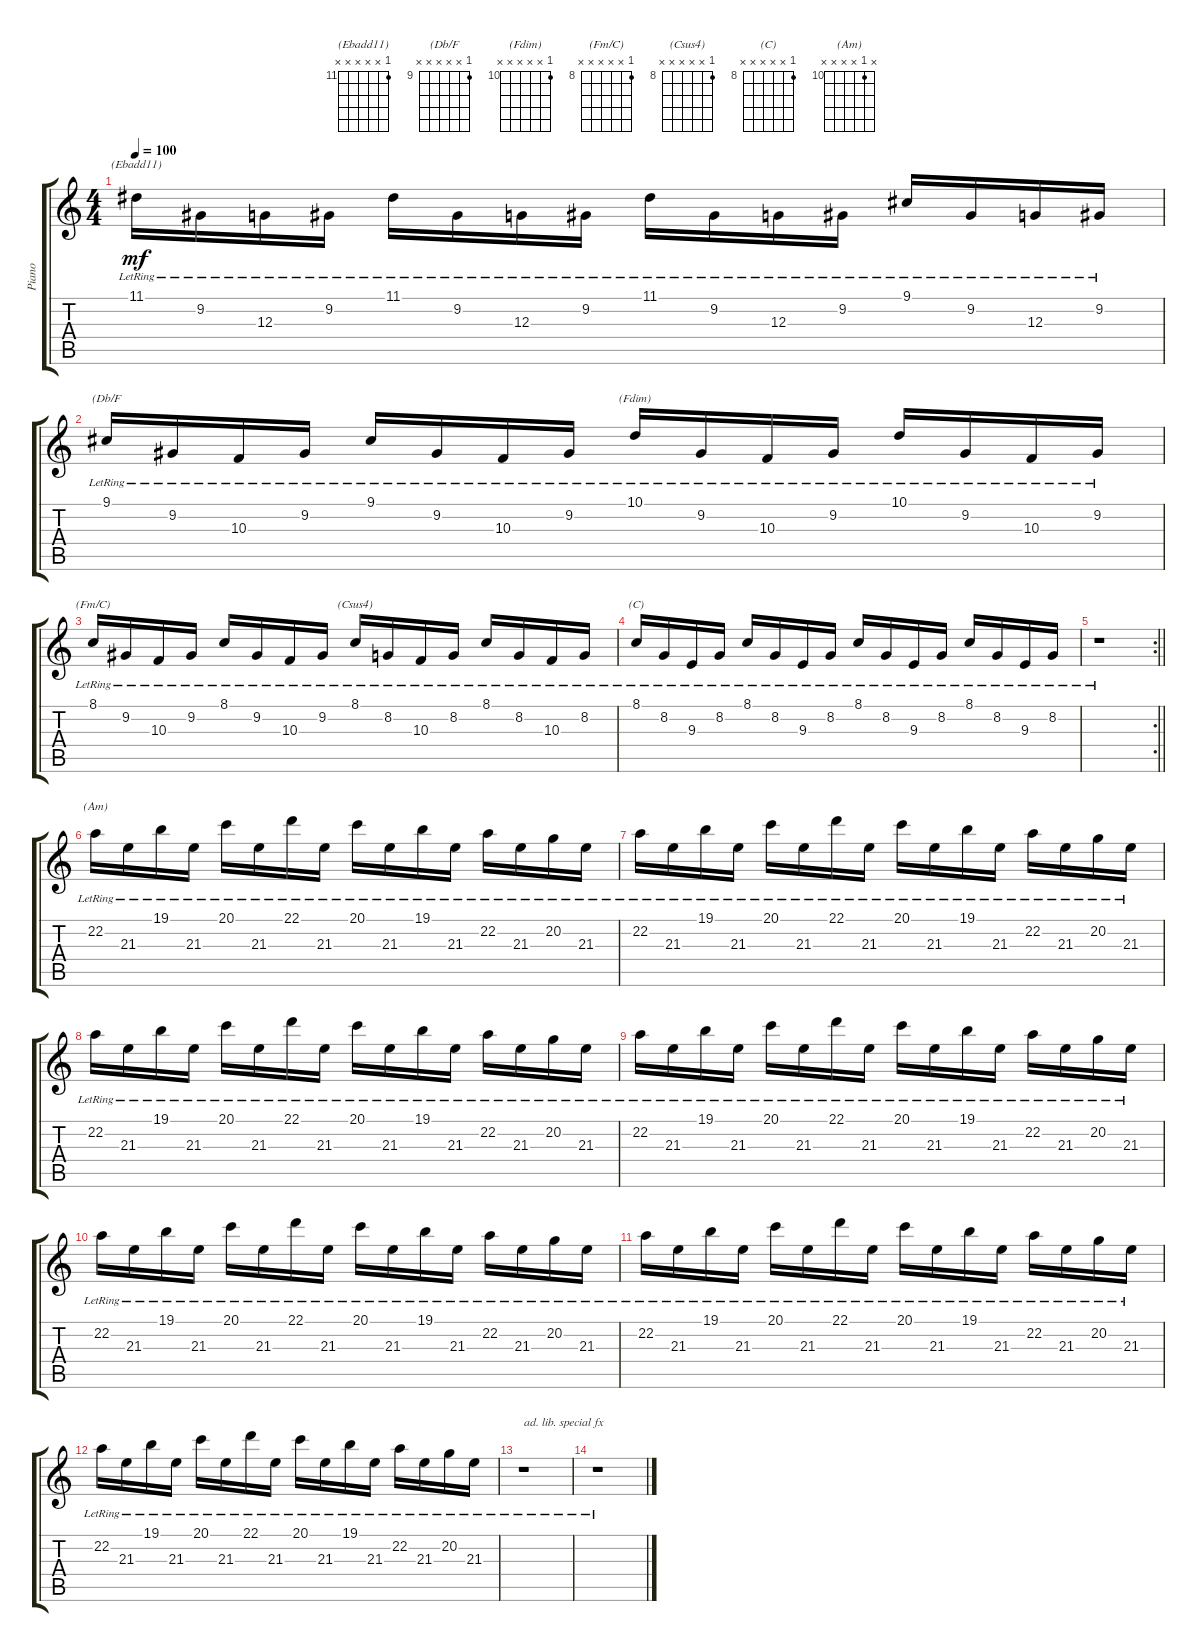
\track ("Piano" "Piano") {instrument acousticgrandpiano}
\staff {score tabs}
\tuning (E4 B3 G3 D3 A2 E2) {hide}
\chord ("(Ebadd11)" 11 x x x x x) {firstfret 11}
\chord ("(Db/F" 9 x x x x x) {firstfret 9}
\chord ("(Fdim)" 10 x x x x x) {firstfret 10}
\chord ("(Fm/C)" 8 x x x x x) {firstfret 8}
\chord ("(Csus4)" 8 x x x x x) {firstfret 8}
\chord ("(C)" 8 x x x x x) {firstfret 8}
\chord ("(Am)" x 10 x x x x) {firstfret 10}
\ts (4 4)
\tempo 100
\clef g2
\ks c
11.1{lr}.16{ch "(Ebadd11)" dy mf} 9.2{lr}.16 12.3{lr}.16 9.2{lr}.16 11.1{lr}.16 9.2{lr}.16 12.3{lr}.16 9.2{lr}.16 11.1{lr}.16 9.2{lr}.16 12.3{lr}.16 9.2{lr}.16 9.1{lr}.16 9.2{lr}.16 12.3{lr}.16 9.2{lr}.16 |
9.1{lr}.16{ch "(Db/F"} 9.2{lr}.16 10.3{lr}.16 9.2{lr}.16 9.1{lr}.16 9.2{lr}.16 10.3{lr}.16 9.2{lr}.16 10.1{lr}.16{ch "(Fdim)"} 9.2{lr}.16 10.3{lr}.16 9.2{lr}.16 10.1{lr}.16 9.2{lr}.16 10.3{lr}.16 9.2{lr}.16 |
8.1{lr}.16{ch "(Fm/C)"} 9.2{lr}.16 10.3{lr}.16 9.2{lr}.16 8.1{lr}.16 9.2{lr}.16 10.3{lr}.16 9.2{lr}.16 8.1{lr}.16{ch "(Csus4)"} 8.2{lr}.16 10.3{lr}.16 8.2{lr}.16 8.1{lr}.16 8.2{lr}.16 10.3{lr}.16 8.2{lr}.16 |
8.1{lr}.16{ch "(C)"} 8.2{lr}.16 9.3{lr}.16 8.2{lr}.16 8.1{lr}.16 8.2{lr}.16 9.3{lr}.16 8.2{lr}.16 8.1{lr}.16 8.2{lr}.16 9.3{lr}.16 8.2{lr}.16 8.1{lr}.16 8.2{lr}.16 9.3{lr}.16 8.2{lr}.16 |
\rc 2
\barLineRight lightlight
r.1 |
22.2{lr}.16{ch "(Am)" volume 0} 21.3{lr}.16 19.1{lr}.16{volume 13} 21.3{lr}.16 20.1{lr}.16 21.3{lr}.16 22.1{lr}.16 21.3{lr}.16 20.1{lr}.16 21.3{lr}.16 19.1{lr}.16 21.3{lr}.16 22.2{lr}.16 21.3{lr}.16 20.2{lr}.16 21.3{lr}.16 |
22.2{lr}.16 21.3{lr}.16 19.1{lr}.16 21.3{lr}.16 20.1{lr}.16 21.3{lr}.16 22.1{lr}.16 21.3{lr}.16 20.1{lr}.16 21.3{lr}.16 19.1{lr}.16 21.3{lr}.16 22.2{lr}.16 21.3{lr}.16 20.2{lr}.16 21.3{lr}.16 |
22.2{lr}.16 21.3{lr}.16 19.1{lr}.16 21.3{lr}.16 20.1{lr}.16 21.3{lr}.16 22.1{lr}.16 21.3{lr}.16 20.1{lr}.16 21.3{lr}.16 19.1{lr}.16 21.3{lr}.16 22.2{lr}.16 21.3{lr}.16 20.2{lr}.16 21.3{lr}.16 |
22.2{lr}.16 21.3{lr}.16 19.1{lr}.16 21.3{lr}.16 20.1{lr}.16 21.3{lr}.16 22.1{lr}.16 21.3{lr}.16 20.1{lr}.16 21.3{lr}.16 19.1{lr}.16 21.3{lr}.16 22.2{lr}.16 21.3{lr}.16 20.2{lr}.16 21.3{lr}.16 |
22.2{lr}.16 21.3{lr}.16 19.1{lr}.16 21.3{lr}.16 20.1{lr}.16 21.3{lr}.16 22.1{lr}.16 21.3{lr}.16 20.1{lr}.16 21.3{lr}.16 19.1{lr}.16 21.3{lr}.16 22.2{lr}.16 21.3{lr}.16 20.2{lr}.16 21.3{lr}.16 |
22.2{lr}.16 21.3{lr}.16 19.1{lr}.16 21.3{lr}.16 20.1{lr}.16 21.3{lr}.16 22.1{lr}.16 21.3{lr}.16 20.1{lr}.16 21.3{lr}.16 19.1{lr}.16 21.3{lr}.16 22.2{lr}.16 21.3{lr}.16 20.2{lr}.16 21.3{lr}.16 |
22.2{lr}.16 21.3{lr}.16 19.1{lr}.16 21.3{lr}.16 20.1{lr}.16 21.3{lr}.16 22.1{lr}.16 21.3{lr}.16 20.1{lr}.16 21.3{lr}.16 19.1{lr}.16 21.3{lr}.16 22.2{lr}.16 21.3{lr}.16 20.2{lr}.16 21.3{lr}.16 |
r.1{txt "ad. lib. special fx"} |
r.1
